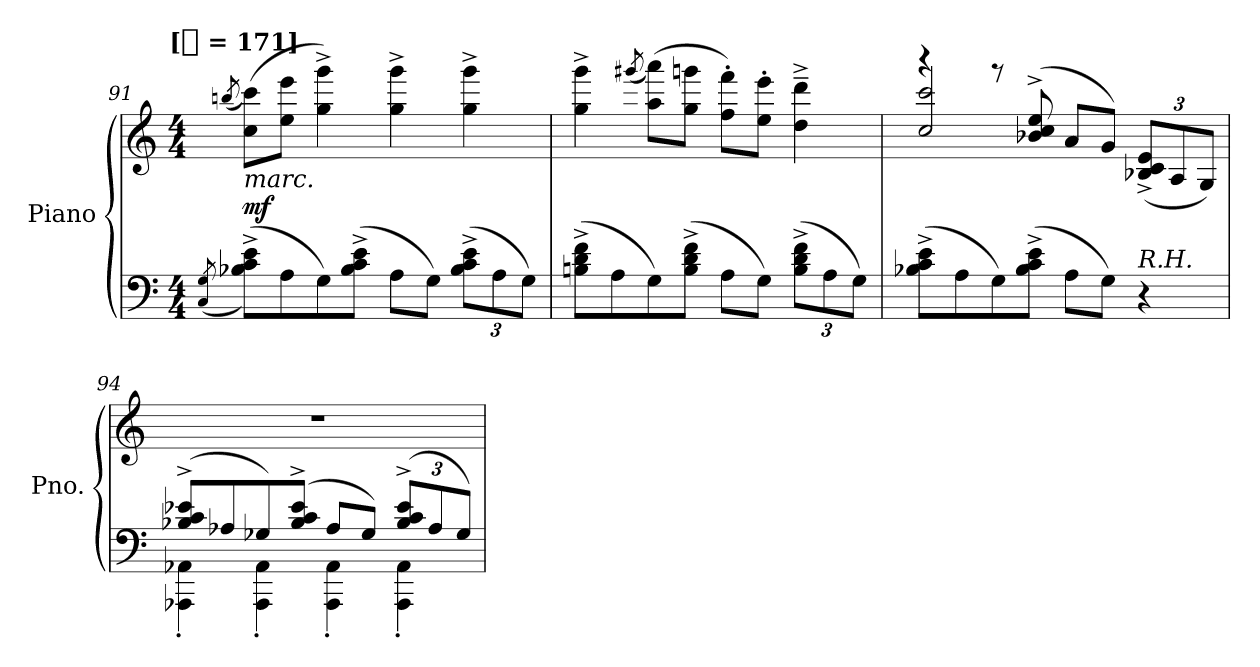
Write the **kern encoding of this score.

**kern	**kern	**dynam
*part1	*part1	*part1
*staff2	*staff1	*staff1/2
*I"Piano	*	*
*I'Pno.	*	*
*clefF4	*clefG2	*
*k[]	*k[]	*
*C:	*C:	*
!!LO:TX:omd:t=[[quarter] = 171]
*M4/4	*M4/4	*
*MM171	*MM171	*
=91	=91	=91
(<8qCj/ 8qGj/	(<8qbbni/	.
!	!LO:TX:b:i:t=marc.	!
(8B-Xj^ 8cj^ 8ej^L)	(8cci 8ccciL)	mf
8Aj	8eei 8eeeiJ	.
8Gj)	4ggi^ 4gggi^)	.
(8B-j^ 8cj^ 8ej^J	.	.
8AjL	4ggi^ 4gggi^	.
8GjJ)	.	.
(12B-j^ 12cj^ 12ej^L	4ggi^ 4gggi^	.
12Aj	.	.
12GjJ)	.	.
=92	=92	=92
(8Bnj^ 8dj^ 8fj^L	4ggi^ 4gggi^	.
8Aj	.	.
.	(<8qggg#Xi/	.
8Gj)	(8aai 8aaaiL)	.
(8Bj^ 8dj^ 8fj^J	8ggi 8gggniJ	.
8AjL	8ffi' 8fffi'L)	.
8GjJ)	8eei' 8eeei'J	.
(12Bj^ 12dj^ 12fj^L	4ddi~^ 4dddi~^	.
12Aj	.	.
12GjJ)	.	.
=93	=93	=93
*	*^	*
(8B-Xj^ 8cj^ 8ej^L	4r	2cci/ 2ccci/	.
8Aj	.	.	.
8Gj)	8r	.	.
(8B-j^ 8cj^ 8ej^J	(8b-Xj^ 8ccj^ 8eej^	.	.
8AjL	8ajL	2ryy	.
8GjJ)	8gjJ)	.	.
!LO:TX:a:i:t=R.H.	!	!	!
4r	(12B-Xj^/ 12cj^/ 12ej^/L	.	.
.	12Aj/	.	.
.	12Gj/J)	.	.
*	*v	*v	*
=94	=94	=94
*^	*	*
(8B-Xj^ 8cj^ 8e-Xj^L	4AAA-Xi' 4AA-Xi'	1r	.
8A-Xj	.	.	.
8G-Xj)	4AAA-i' 4AA-i'	.	.
(8B-j^ 8cj^ 8e-j^J	.	.	.
8A-jL	4AAA-i' 4AA-i'	.	.
8G-jJ)	.	.	.
(12B-j^ 12cj^ 12e-j^L	4AAA-i' 4AA-i'	.	.
12A-j	.	.	.
12G-jJ)	.	.	.
*v	*v	*	*
=	=	=
*-	*-	*-
